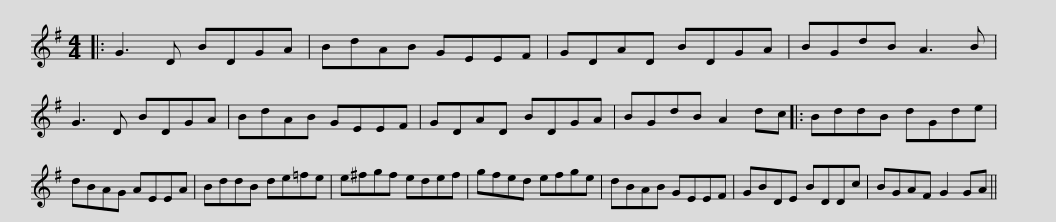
X:1
L:1/8
M:4/4
I:linebreak $
K:G
V:1 treble
V:1
|: G3 D BDGA | BdAB GEEF | GDAD BDGA | BGdB A3 B | G3 D BDGA |$ %5
 BdAB GEEF | GDAD BDGA | BGdB A2 dc |: BddB dGde | dBAG AEEA |$ %10
 BddB de=fe | e^fgf edef | gfed efge | dBAB GEEF | GBDE BDDc |$ %15
 BGAF G2 GA || %16
